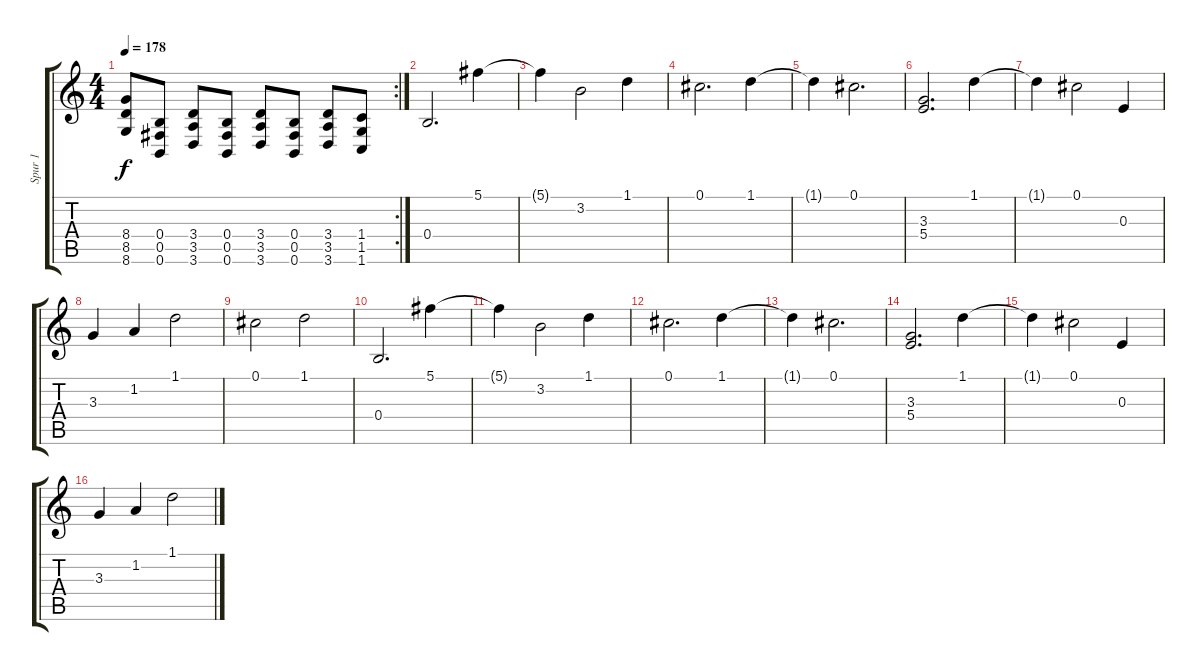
\track ("Spur 1" "Spur 1") {instrument overdrivenguitar}
\staff {score tabs}
\tuning (Db4 Ab3 E3 B2 Gb2 B1) {hide}
\rc 2
\ts (4 4)
\tempo 178
\clef g2
\ks c
(8.4 8.5 8.6).8{dy f} (0.4 0.5 0.6).8 (3.4 3.5 3.6).8 (0.4 0.5 0.6).8 (3.4 3.5 3.6).8 (0.4 0.5 0.6).8 (3.4 3.5 3.6).8 (1.4 1.5 1.6).8 |
0.4.2{d instrument electricguitarclean} 5.1.4 |
5.1{t}.4 3.2.2 1.1.4 |
0.1.2{d} 1.1.4 |
1.1{t}.4 0.1.2{d} |
(3.3 5.4).2{d} 1.1.4 |
1.1{t}.4 0.1.2 0.3.4 |
3.3.4 1.2.4 1.1.2 |
0.1.2 1.1.2 |
0.4.2{d} 5.1.4 |
5.1{t}.4 3.2.2 1.1.4 |
0.1.2{d} 1.1.4 |
1.1{t}.4 0.1.2{d} |
(3.3 5.4).2{d} 1.1.4 |
1.1{t}.4 0.1.2 0.3.4 |
3.3.4 1.2.4 1.1.2
